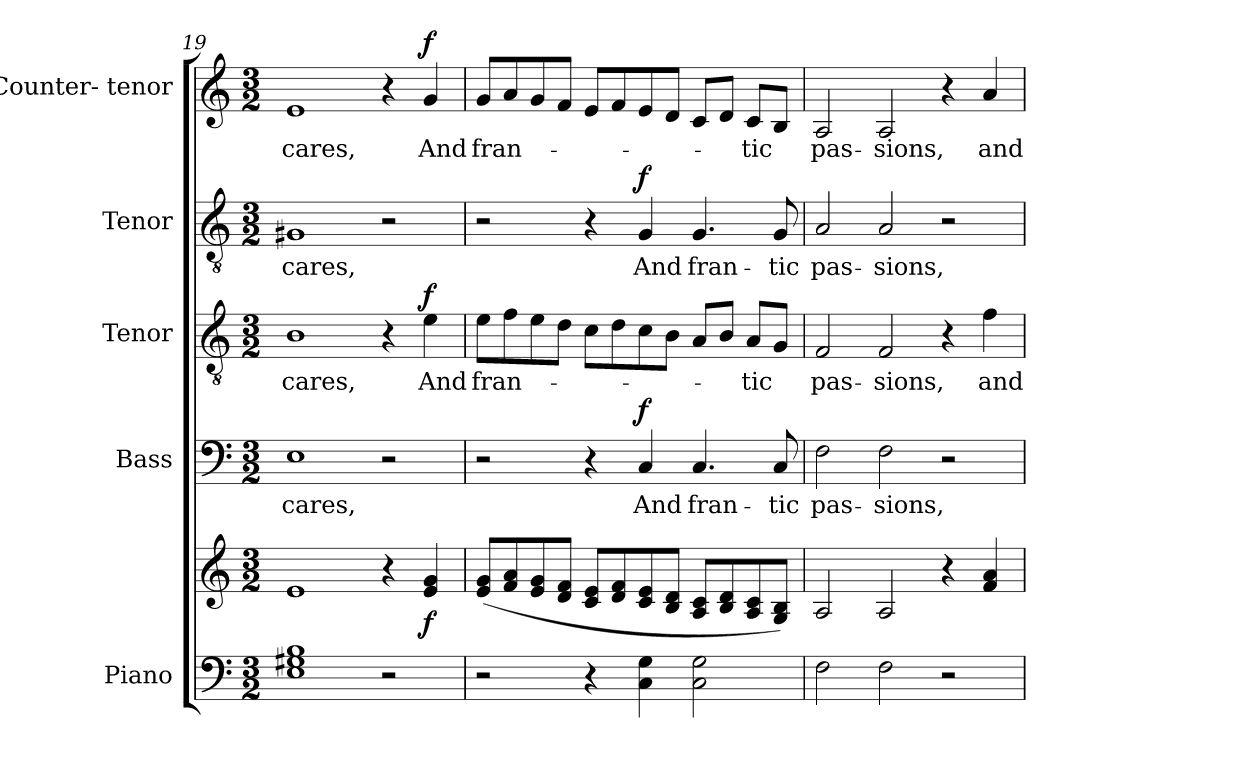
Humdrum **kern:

**kern	**kern	**dynam	**kern	**text	**dynam	**kern	**text	**dynam	**kern	**text	**dynam	**kern	**text	**dynam
*part5	*part5	*part5	*part4	*part4	*part4	*part3	*part3	*part3	*part2	*part2	*part2	*part1	*part1	*part1
*staff6	*staff5	*staff5/6	*staff4	*staff4	*staff4	*staff3	*staff3	*staff3	*staff2	*staff2	*staff2	*staff1	*staff1	*staff1
*I"Piano	*	*	*I"Bass	*	*	*I"Tenor	*	*	*I"Tenor	*	*	*I"Counter- tenor	*	*
*I'Pno.	*	*	*I'B.	*	*	*I'T.	*	*	*I'T.	*	*	*	*	*
!!LO:PB:g=z
*clefF4	*clefG2	*	*clefF4	*	*	*clefGv2	*	*	*clefGv2	*	*	*clefG2	*	*
*	*	*	*	*	*	*ITrd7c12	*	*	*ITrd7c12	*	*	*	*	*
*k[]	*k[]	*	*k[]	*	*	*k[]	*	*	*k[]	*	*	*k[]	*	*
*C:	*C:	*	*C:	*	*	*C:	*	*	*C:	*	*	*C:	*	*
*M3/2	*M3/2	*	*M3/2	*	*	*M3/2	*	*	*M3/2	*	*	*M3/2	*	*
=19	=19	=19	=19	=19	=19	=19	=19	=19	=19	=19	=19	=19	=19	=19
*^	*	*	*	*	*	*	*	*	*	*	*	*	*	*
!	!	!	!	!	!LO:LY:b:color=#000000	!	!	!	!	!	!	!	!	!	!
!	!	!	!	!	!	!	!	!LO:LY:b:color=#000000	!	!	!	!	!	!	!
!	!	!	!	!	!	!	!	!	!	!	!LO:LY:b:color=#000000	!	!	!	!
!	!	!	!	!	!	!	!	!	!	!	!	!	!	!LO:LY:b:color=#000000	!
1G#Xi 1Bi	1Ei	1ei	.	1Ei	cares,	.	1BBi	cares,	.	1GG#Xi	cares,	.	1ei	cares,	.
2r	2ryy	4r	.	2r	.	.	4r	.	.	2r	.	.	4r	.	.
!	!	!	!	!	!	!	!	!LO:LY:b:color=#000000	!	!	!	!	!	!	!
!	!	!	!	!	!	!	!	!	!	!	!	!	!	!LO:LY:b:color=#000000	!
.	.	4ei/ 4gi	f	.	.	.	4Ei\	And	f	.	.	.	4gi/	And	f
*v	*v	*	*	*	*	*	*	*	*	*	*	*	*	*	*
=20	=20	=20	=20	=20	=20	=20	=20	=20	=20	=20	=20	=20	=20	=20
!	!	!	!	!	!	!	!LO:LY:b:color=#000000	!	!	!	!	!	!	!
!	!	!	!	!	!	!	!	!	!	!	!	!	!LO:LY:b:color=#000000	!
2r	(8ei/ 8giL	.	2r	.	.	8Ei\L	fran-	.	2r	.	.	8gi/L	fran-	.
.	8fi/ 8ai	.	.	.	.	8Fi\	.	.	.	.	.	8ai/	.	.
.	8ei/ 8gi	.	.	.	.	8Ei\	.	.	.	.	.	8gi/	.	.
.	8di/ 8fiJ	.	.	.	.	8Di\J	.	.	.	.	.	8fi/J	.	.
4r	8ci/ 8eiL	.	4r	.	.	8Ci\L	.	.	4r	.	.	8ei/L	.	.
.	8di/ 8fi	.	.	.	.	8Di\	.	.	.	.	.	8fi/	.	.
!	!	!	!	!LO:LY:b:color=#000000	!	!	!	!	!	!	!	!	!	!
!	!	!	!	!	!	!	!	!	!	!LO:LY:b:color=#000000	!	!	!	!
4Ci\ 4Gi	8ci/ 8ei	.	4Ci/	And	f	8Ci\	.	.	4GGi/	And	f	8ei/	.	.
.	8Bi/ 8diJ	.	.	.	.	8BBi\J	.	.	.	.	.	8di/J	.	.
!	!	!	!	!LO:LY:b:color=#000000	!	!	!	!	!	!	!	!	!	!
!	!	!	!	!	!	!	!	!	!	!LO:LY:b:color=#000000	!	!	!	!
2Ci\ 2Gi	8Ai/ 8ciL	.	4.Ci/	fran-	.	8AAi/L	.	.	4.GGi/	fran-	.	8ci/L	.	.
.	8Bi/ 8di	.	.	.	.	8BBi/J	.	.	.	.	.	8di/J	.	.
!	!	!	!	!	!	!	!LO:LY:b:color=#000000	!	!	!	!	!	!	!
!	!	!	!	!	!	!	!	!	!	!	!	!	!LO:LY:b:color=#000000	!
.	8Ai/ 8ci	.	.	.	.	8AAi/L	-tic	.	.	.	.	8ci/L	-tic	.
!	!	!	!	!LO:LY:b:color=#000000	!	!	!	!	!	!	!	!	!	!
!	!	!	!	!	!	!	!	!	!	!LO:LY:b:color=#000000	!	!	!	!
.	8Gi/ 8BiJ)	.	8Ci/	-tic	.	8GGi/J	.	.	8GGi/	-tic	.	8Bi/J	.	.
=21	=21	=21	=21	=21	=21	=21	=21	=21	=21	=21	=21	=21	=21	=21
!	!	!	!	!LO:LY:b:color=#000000	!	!	!	!	!	!	!	!	!	!
!	!	!	!	!	!	!	!LO:LY:b:color=#000000	!	!	!	!	!	!	!
!	!	!	!	!	!	!	!	!	!	!LO:LY:b:color=#000000	!	!	!	!
!	!	!	!	!	!	!	!	!	!	!	!	!	!LO:LY:b:color=#000000	!
2Fi\	2Ai/	.	2Fi\	pas-	.	2FFi/	pas-	.	2AAi/	pas-	.	2Ai/	pas-	.
!	!	!	!	!LO:LY:b:color=#000000	!	!	!	!	!	!	!	!	!	!
!	!	!	!	!	!	!	!LO:LY:b:color=#000000	!	!	!	!	!	!	!
!	!	!	!	!	!	!	!	!	!	!LO:LY:b:color=#000000	!	!	!	!
!	!	!	!	!	!	!	!	!	!	!	!	!	!LO:LY:b:color=#000000	!
2Fi\	2Ai/	.	2Fi\	-sions,	.	2FFi/	-sions,	.	2AAi/	-sions,	.	2Ai/	-sions,	.
2r	4r	.	2r	.	.	4r	.	.	2r	.	.	4r	.	.
!	!	!	!	!	!	!	!LO:LY:b:color=#000000	!	!	!	!	!	!	!
!	!	!	!	!	!	!	!	!	!	!	!	!	!LO:LY:b:color=#000000	!
.	4fi/ 4ai	.	.	.	.	4Fi\	and	.	.	.	.	4ai/	and	.
=	=	=	=	=	=	=	=	=	=	=	=	=	=	=
*-	*-	*-	*-	*-	*-	*-	*-	*-	*-	*-	*-	*-	*-	*-
